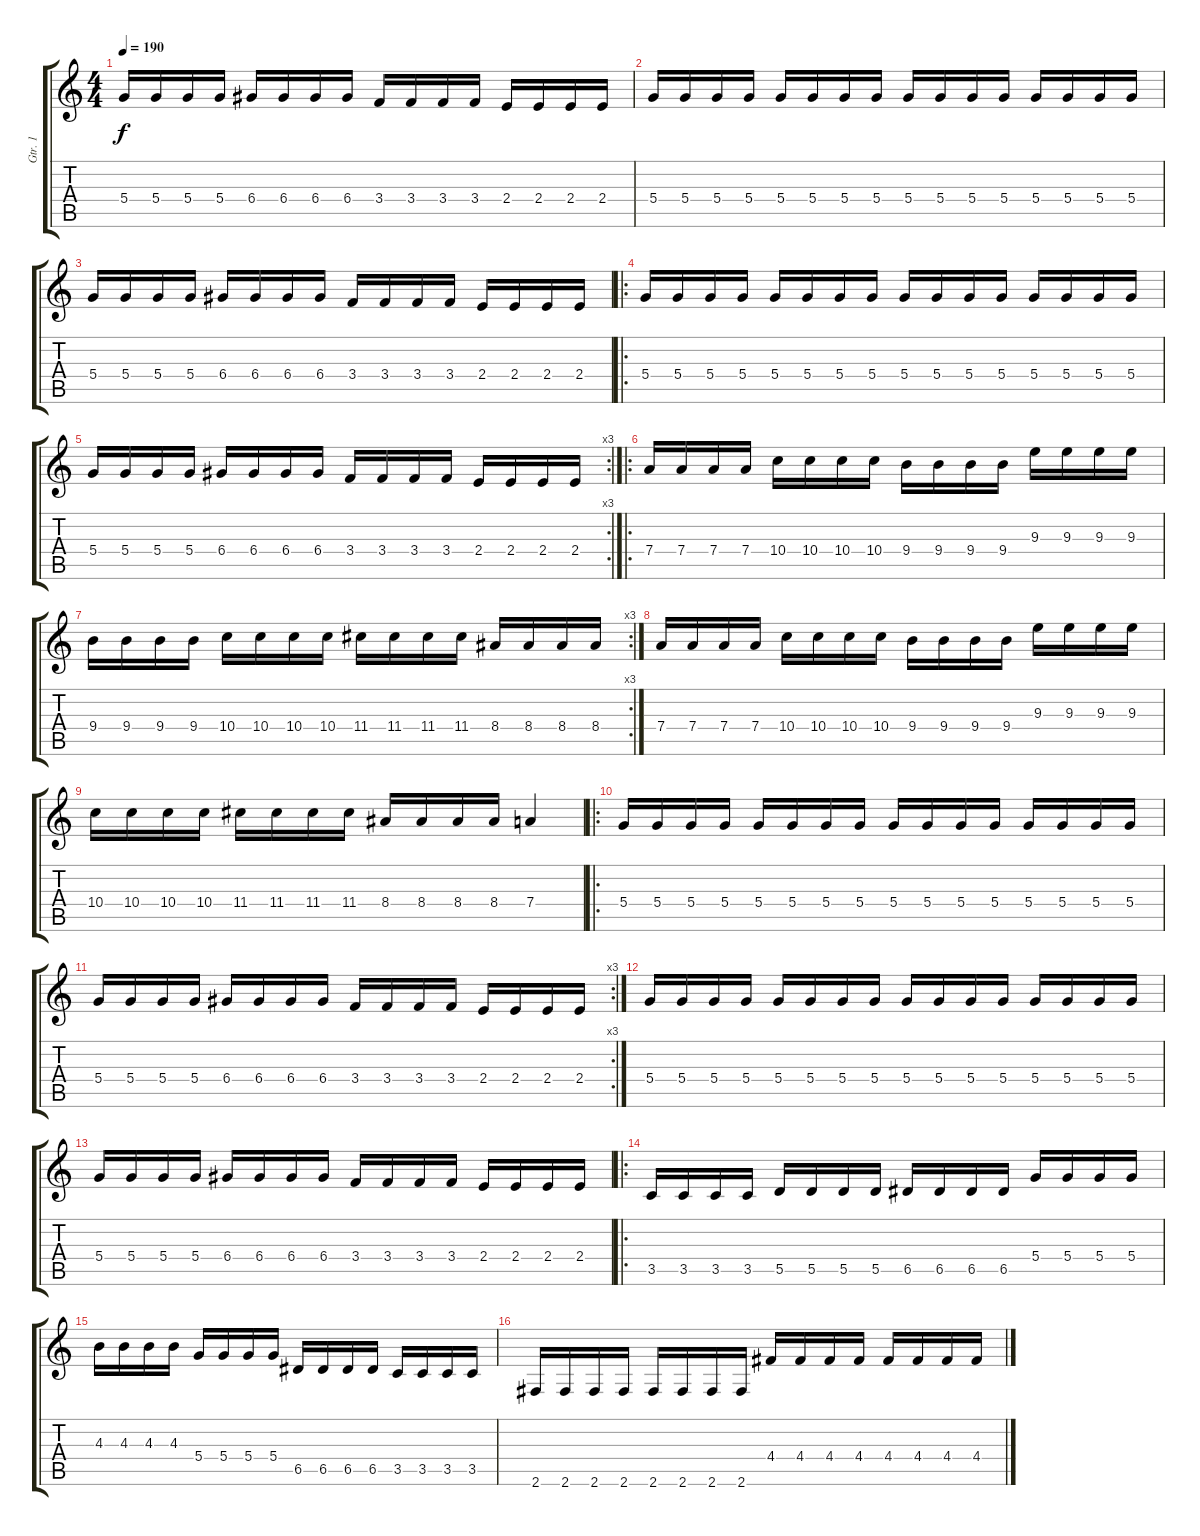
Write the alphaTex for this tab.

\track ("Gtr. 1" "Gtr. 1") {instrument distortionguitar}
\staff {score tabs}
\tuning (E4 B3 G3 D3 A2 E2) {hide}
\ts (4 4)
\tempo 190
\clef g2
\ks c
5.4.16{dy f} 5.4.16 5.4.16 5.4.16 6.4.16 6.4.16 6.4.16 6.4.16 3.4.16 3.4.16 3.4.16 3.4.16 2.4.16 2.4.16 2.4.16 2.4.16 |
5.4.16 5.4.16 5.4.16 5.4.16 5.4.16 5.4.16 5.4.16 5.4.16 5.4.16 5.4.16 5.4.16 5.4.16 5.4.16 5.4.16 5.4.16 5.4.16 |
5.4.16 5.4.16 5.4.16 5.4.16 6.4.16 6.4.16 6.4.16 6.4.16 3.4.16 3.4.16 3.4.16 3.4.16 2.4.16 2.4.16 2.4.16 2.4.16 |
\ro
5.4.16 5.4.16 5.4.16 5.4.16 5.4.16 5.4.16 5.4.16 5.4.16 5.4.16 5.4.16 5.4.16 5.4.16 5.4.16 5.4.16 5.4.16 5.4.16 |
\rc 3
5.4.16 5.4.16 5.4.16 5.4.16 6.4.16 6.4.16 6.4.16 6.4.16 3.4.16 3.4.16 3.4.16 3.4.16 2.4.16 2.4.16 2.4.16 2.4.16 |
\ro
7.4.16 7.4.16 7.4.16 7.4.16 10.4.16 10.4.16 10.4.16 10.4.16 9.4.16 9.4.16 9.4.16 9.4.16 9.3.16 9.3.16 9.3.16 9.3.16 |
\rc 3
9.4.16 9.4.16 9.4.16 9.4.16 10.4.16 10.4.16 10.4.16 10.4.16 11.4.16 11.4.16 11.4.16 11.4.16 8.4.16 8.4.16 8.4.16 8.4.16 |
7.4.16 7.4.16 7.4.16 7.4.16 10.4.16 10.4.16 10.4.16 10.4.16 9.4.16 9.4.16 9.4.16 9.4.16 9.3.16 9.3.16 9.3.16 9.3.16 |
10.4.16 10.4.16 10.4.16 10.4.16 11.4.16 11.4.16 11.4.16 11.4.16 8.4.16 8.4.16 8.4.16 8.4.16 7.4.4 |
\ro
5.4.16 5.4.16 5.4.16 5.4.16 5.4.16 5.4.16 5.4.16 5.4.16 5.4.16 5.4.16 5.4.16 5.4.16 5.4.16 5.4.16 5.4.16 5.4.16 |
\rc 3
5.4.16 5.4.16 5.4.16 5.4.16 6.4.16 6.4.16 6.4.16 6.4.16 3.4.16 3.4.16 3.4.16 3.4.16 2.4.16 2.4.16 2.4.16 2.4.16 |
5.4.16 5.4.16 5.4.16 5.4.16 5.4.16 5.4.16 5.4.16 5.4.16 5.4.16 5.4.16 5.4.16 5.4.16 5.4.16 5.4.16 5.4.16 5.4.16 |
5.4.16 5.4.16 5.4.16 5.4.16 6.4.16 6.4.16 6.4.16 6.4.16 3.4.16 3.4.16 3.4.16 3.4.16 2.4.16 2.4.16 2.4.16 2.4.16 |
\ro
3.5.16 3.5.16 3.5.16 3.5.16 5.5.16 5.5.16 5.5.16 5.5.16 6.5.16 6.5.16 6.5.16 6.5.16 5.4.16 5.4.16 5.4.16 5.4.16 |
4.3.16 4.3.16 4.3.16 4.3.16 5.4.16 5.4.16 5.4.16 5.4.16 6.5.16 6.5.16 6.5.16 6.5.16 3.5.16 3.5.16 3.5.16 3.5.16 |
2.6.16 2.6.16 2.6.16 2.6.16 2.6.16 2.6.16 2.6.16 2.6.16 4.4.16 4.4.16 4.4.16 4.4.16 4.4.16 4.4.16 4.4.16 4.4.16
